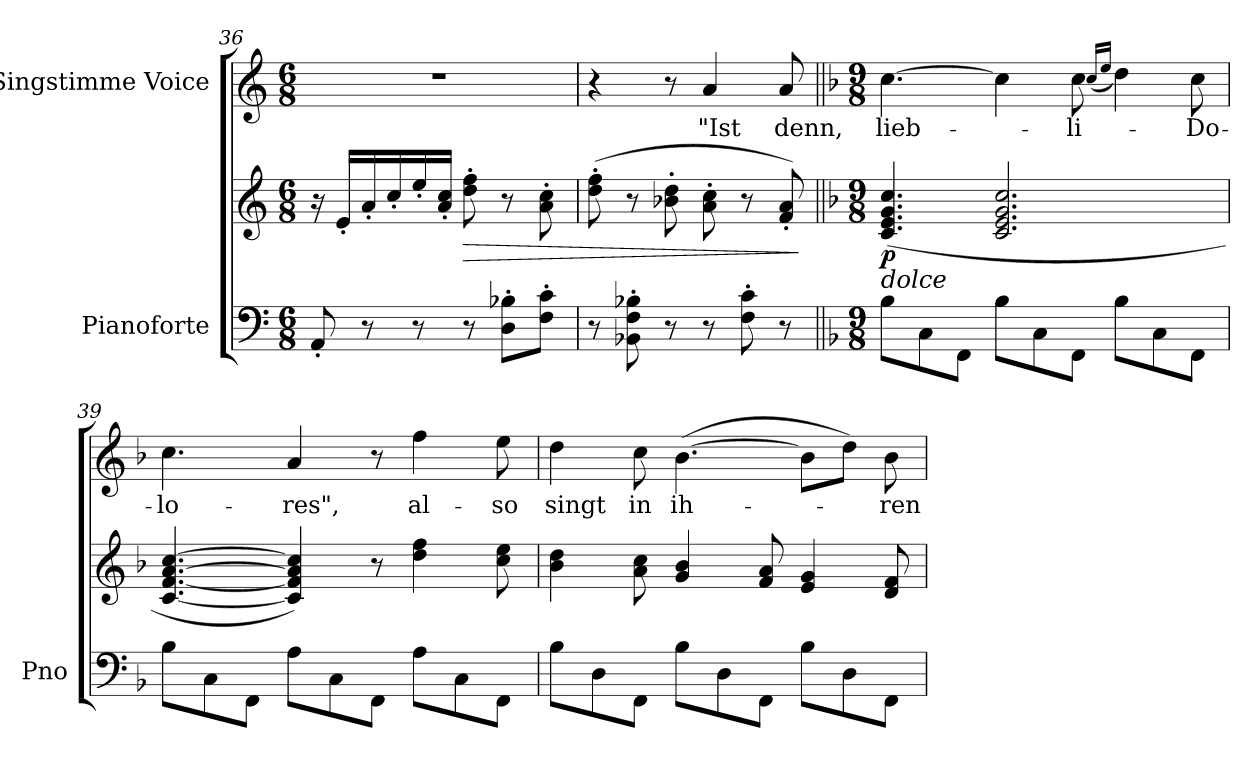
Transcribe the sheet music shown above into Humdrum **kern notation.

**kern	**kern	**dynam	**kern	**text
*part2	*part2	*part2	*part1	*part1
*staff3	*staff2	*staff2/3	*staff1	*staff1
*I"Pianoforte	*	*	*I"Singstimme Voice	*
*I'Pno	*	*	*	*
*clefF4	*clefG2	*	*clefG2	*
*k[]	*k[]	*	*k[]	*
*M6/8	*M6/8	*	*M6/8	*
=36	=36	=36	=36	=36
8AA'/	16r	.	2.r	.
.	16e'/LL	.	.	.
8r	16a'/	.	.	.
.	16cc'/	.	.	.
8r	16ee'/	.	.	.
.	16a/' 16cc/'JJ	.	.	.
!	!	!LO:HP:b	!	!
8r	8dd\' 8ff\'	>	.	.
8D\' 8B-X\'L	8r	.	.	.
8F\' 8c\'J	8a\' 8cc\'	.	.	.
=37	=37	=37	=37	=37
8r	(>8dd\' 8ff\'	.	4r	.
8BB-X\' 8F\' 8B-X\'	8r	.	.	.
8r	8b-X\' 8dd\'	.	8r	.
!	!	!	!	!LO:LY:b
8r	8a\' 8cc\'	.	4a/	"Ist
8F\' 8c\'	8r	.	.	.
!	!	!	!	!LO:LY:b
8r	8f/' 8a/')	.	8a/	denn,
.	.	]	.	.
!!LO:LB:g=z
=38||	=38||	=38||	=38||	=38||
*k[b-]	*k[b-]	*	*k[b-]	*
*M9/8	*M9/8	*	*M9/8	*
!	!LO:TX:b:i:t=dolce	!	!	!
!	!	!LO:DY:b	!	!LO:LY:b
8B-\L	(>4.c/ 4.e/ 4.g/ 4.cc/	p	[4.cc\	lieb-
8C\	.	.	.	.
8FF\J	.	.	.	.
8B-\L	2.c/ 2.e/ 2.g/ 2.cc/	.	4cc\]	.
8C\	.	.	.	.
!	!	!	!	!LO:LY:b
8FF\J	.	.	8cc\	-li-
.	.	.	(<16qcc/LL	.
.	.	.	16qee/JJ	.
8B-\L	.	.	4dd\)	.
8C\	.	.	.	.
!	!	!	!	!LO:LY:b
8FF\J	.	.	8cc\	Do-
=39	=39	=39	=39	=39
!	!	!	!	!LO:LY:b
8B-\L	[4.c/ [4.f/ [4.a/ [4.cc/	.	4.cc\	-lo-
8C\	.	.	.	.
8FF\J	.	.	.	.
!	!	!	!	!LO:LY:b
8A\L	4c/] 4f/] 4a/] 4cc/])	.	4a/	-res",
8C\	.	.	.	.
8FF\J	8r	.	8r	.
!	!	!	!	!LO:LY:b
8A\L	4dd\ 4ff\	.	4ff\	al-
8C\	.	.	.	.
!	!	!	!	!LO:LY:b
8FF\J	8cc\ 8ee\	.	8ee\	-so
=40	=40	=40	=40	=40
!	!	!	!	!LO:LY:b
8B-\L	4b-\ 4dd\	.	4dd\	singt
8D\	.	.	.	.
!	!	!	!	!LO:LY:b
8FF\J	8a\ 8cc\	.	8cc\	in
!	!	!	!	!LO:LY:b
8B-\L	4g/ 4b-/	.	(>[4.b-\	ih-
8D\	.	.	.	.
8FF\J	8f/ 8a/	.	.	.
8B-\L	4e/ 4g/	.	8b-\L]	.
8D\	.	.	8dd\J)	.
!	!	!	!	!LO:LY:b
8FF\J	8d/ 8f/	.	8b-\	-ren
=	=	=	=	=
*-	*-	*-	*-	*-
